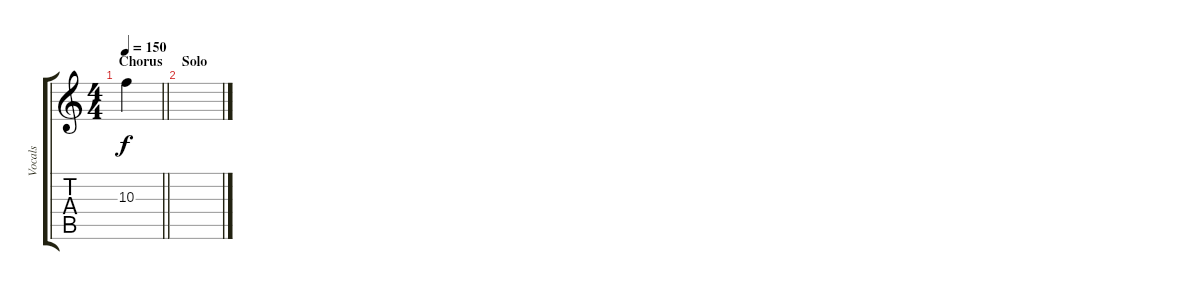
\track ("Vocals" "Vocals") {instrument distortionguitar}
\staff {score tabs}
\tuning (E4 B3 G3 D3 A2 D2) {hide}
\ts (4 4)
\section ("" "Chorus")
\tempo 150
\clef g2
\barLineRight lightlight
\ks c
10.3.4{dy f} |
\section ("" "Solo")
